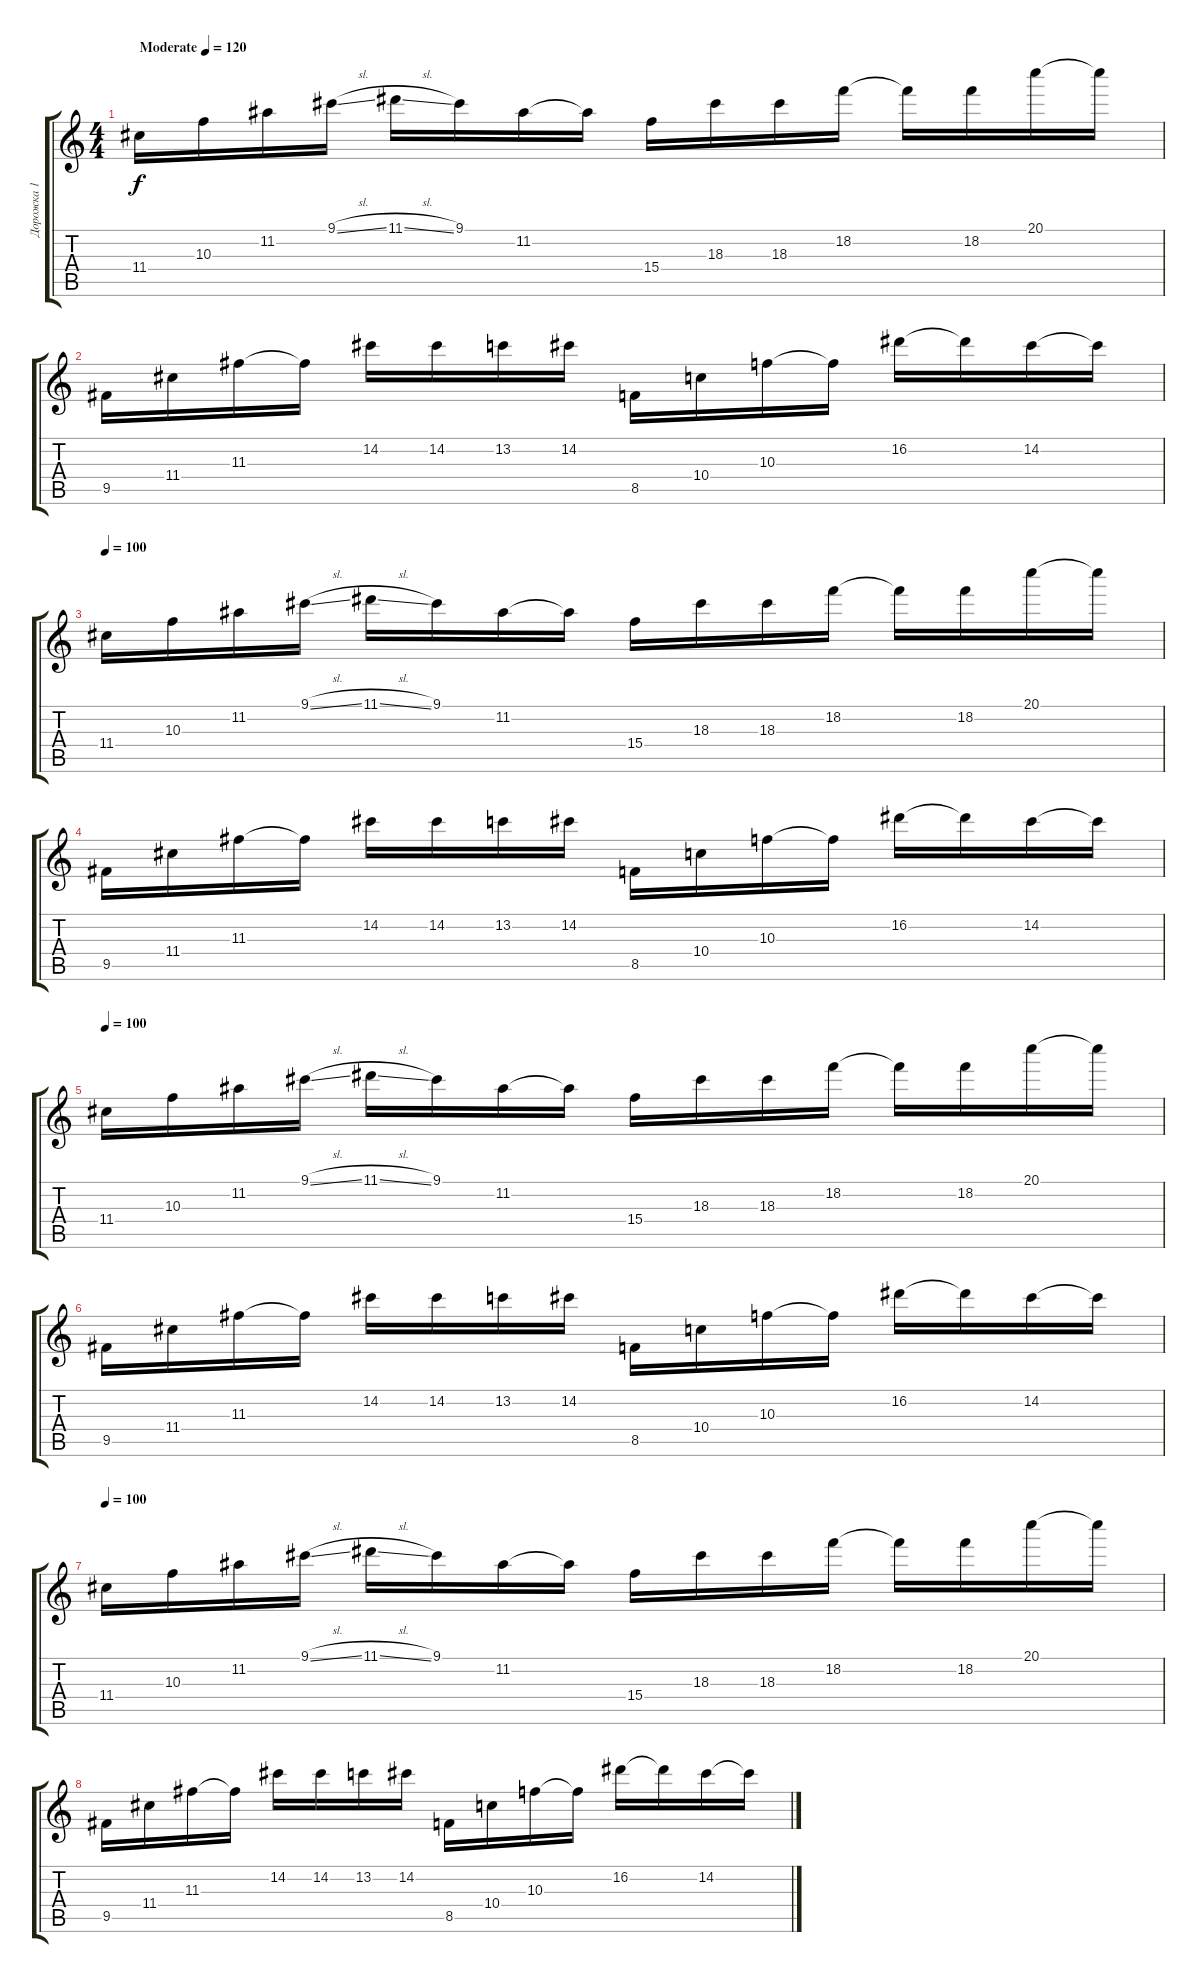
\track ("Дорожка 1" "Дорожка 1") {instrument electricguitarclean}
\staff {score tabs}
\tuning (E4 B3 G3 D3 A2 Db2) {hide}
\ts (4 4)
\tempo (120 "Moderate")
\tempo 100
\tempo (120 "Moderate")
\clef g2
\ks c
11.4.16{dy f instrument electricguitarclean} 10.3.16 11.2.16 9.1{sl}.16 11.1{sl}.16 9.1.16 11.2.16 11.2{t}.16 15.4.16 18.3.16 18.3.16 18.2.16 18.2{t}.16 18.2.16 20.1.16 20.1{t}.16 |
9.5.16 11.4.16 11.3.16 11.3{t}.16 14.2.16 14.2.16 13.2.16 14.2.16 8.5.16 10.4.16 10.3.16 10.3{t}.16 16.2.16 16.2{t}.16 14.2.16 14.2{t}.16 |
\tempo 100
11.4.16 10.3.16 11.2.16 9.1{sl}.16 11.1{sl}.16 9.1.16 11.2.16 11.2{t}.16 15.4.16 18.3.16 18.3.16 18.2.16 18.2{t}.16 18.2.16 20.1.16 20.1{t}.16 |
9.5.16 11.4.16 11.3.16 11.3{t}.16 14.2.16 14.2.16 13.2.16 14.2.16 8.5.16 10.4.16 10.3.16 10.3{t}.16 16.2.16 16.2{t}.16 14.2.16 14.2{t}.16 |
\tempo 100
11.4.16 10.3.16 11.2.16 9.1{sl}.16 11.1{sl}.16 9.1.16 11.2.16 11.2{t}.16 15.4.16 18.3.16 18.3.16 18.2.16 18.2{t}.16 18.2.16 20.1.16 20.1{t}.16 |
9.5.16 11.4.16 11.3.16 11.3{t}.16 14.2.16 14.2.16 13.2.16 14.2.16 8.5.16 10.4.16 10.3.16 10.3{t}.16 16.2.16 16.2{t}.16 14.2.16 14.2{t}.16 |
\tempo 100
11.4.16 10.3.16 11.2.16 9.1{sl}.16 11.1{sl}.16 9.1.16 11.2.16 11.2{t}.16 15.4.16 18.3.16 18.3.16 18.2.16 18.2{t}.16 18.2.16 20.1.16 20.1{t}.16 |
9.5.16 11.4.16 11.3.16 11.3{t}.16 14.2.16 14.2.16 13.2.16 14.2.16 8.5.16 10.4.16 10.3.16 10.3{t}.16 16.2.16 16.2{t}.16 14.2.16 14.2{t}.16
